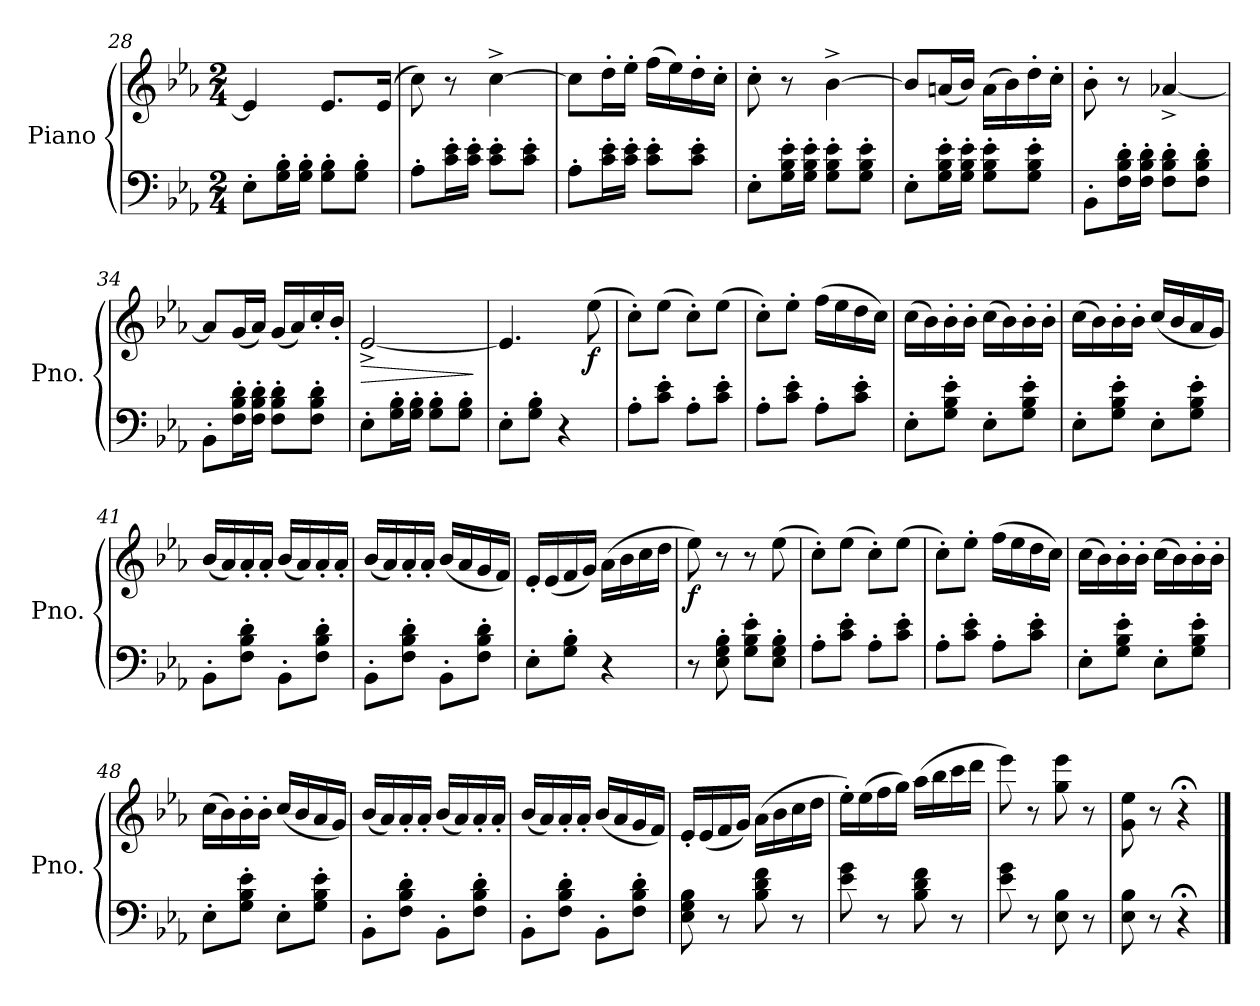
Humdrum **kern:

**kern	**kern	**dynam
*part1	*part1	*part1
*staff2	*staff1	*staff1/2
*I"Piano	*	*
*I'Pno.	*	*
*clefF4	*clefG2	*
*k[b-e-a-]	*k[b-e-a-]	*
*M2/4	*M2/4	*
=28	=28	=28
8E-'\L	4e-/]	.
16G\' 16B-\'L	.	.
16G\' 16B-\'JJ	.	.
8G\' 8B-\'L	8.e-/L	.
8G\' 8B-\'J	.	.
.	(<16e-/Jk	.
=29	=29	=29
8A-'\L	8cc\)	.
16c\' 16e-\'L	8r	.
16c\' 16e-\'JJ	.	.
8c\' 8e-\'L	[4cc^\	.
8c\' 8e-\'J	.	.
=30	=30	=30
8A-'\L	8cc\L]	.
16c\' 16e-\'L	16dd'\L	.
16c\' 16e-\'JJ	16ee-'\JJ	.
8c\' 8e-\'L	(>16ff\LL	.
.	16ee-\)	.
8c\' 8e-\'J	16dd'\	.
.	16cc'\JJ	.
=31	=31	=31
8E-'\L	8cc'\	.
16G\' 16B-\' 16e-\'L	8r	.
16G\' 16B-\' 16e-\'JJ	.	.
8G\' 8B-\' 8e-\'L	[4b-^\	.
8G\' 8B-\' 8e-\'J	.	.
=32	=32	=32
8E-'\L	8b-/L]	.
16G\' 16B-\' 16e-\'L	(<16an/L	.
16G\' 16B-\' 16e-\'JJ	16b-/JJ)	.
8G\' 8B-\' 8e-\'L	(>16a\LL	.
.	16b-\)	.
8G\' 8B-\' 8e-\'J	16dd'\	.
.	16cc'\JJ	.
=33	=33	=33
8BB-'\L	8b-'\	.
16F\' 16B-\' 16d\'L	8r	.
16F\' 16B-\' 16d\'JJ	.	.
8F\' 8B-\' 8d\'L	[4a-X^/	.
8F\' 8B-\' 8d\'J	.	.
=34	=34	=34
8BB-'\L	8a-/L]	.
16F\' 16B-\' 16d\'L	(<16g/L	.
16F\' 16B-\' 16d\'JJ	16a-/JJ)	.
8F\' 8B-\' 8d\'L	(<16g/LL	.
.	16a-/)	.
8F\' 8B-\' 8d\'J	16cc'/	.
.	16b-'/JJ	.
=35	=35	=35
!	!	!LO:HP:b
8E-'\L	[2e-^/	>
16G\' 16B-\'L	.	.
16G\' 16B-\'JJ	.	.
8G\' 8B-\'L	.	.
8G\' 8B-\'J	.	.
.	.	]
=36	=36	=36
8E-'\L	4.e-/]	.
8G\' 8B-\'J	.	.
4r	.	.
!	!	!LO:DY:b
.	(>8ee-\	f
=37	=37	=37
8A-'\L	8cc'\L)	.
8c\' 8e-\'J	(>8ee-\J	.
8A-'\L	8cc'\L)	.
8c\' 8e-\'J	(>8ee-\J	.
=38	=38	=38
8A-'\L	8cc'\L)	.
8c\' 8e-\'J	8ee-'\J	.
8A-'\L	(>16ff\LL	.
.	16ee-\	.
8c\' 8e-\'J	16dd\	.
.	16cc\JJ)	.
=39	=39	=39
8E-'\L	(>16cc\LL	.
.	16b-\)	.
8G\' 8B-\' 8e-\'J	16b-'\	.
.	16b-'\JJ	.
8E-'\L	(>16cc\LL	.
.	16b-\)	.
8G\' 8B-\' 8e-\'J	16b-'\	.
.	16b-'\JJ	.
=40	=40	=40
8E-'\L	(>16cc\LL	.
.	16b-\)	.
8G\' 8B-\' 8e-\'J	16b-'\	.
.	16b-'\JJ	.
8E-'\L	(<16cc/LL	.
.	16b-/	.
8G\' 8B-\' 8e-\'J	16a-/	.
.	16g/JJ)	.
=41	=41	=41
8BB-'\L	(<16b-/LL	.
.	16a-/)	.
8F\' 8B-\' 8d\'J	16a-'/	.
.	16a-'/JJ	.
8BB-'\L	(<16b-/LL	.
.	16a-/)	.
8F\' 8B-\' 8d\'J	16a-'/	.
.	16a-'/JJ	.
=42	=42	=42
8BB-'\L	(<16b-/LL	.
.	16a-/)	.
8F\' 8B-\' 8d\'J	16a-'/	.
.	16a-'/JJ	.
8BB-'\L	(<16b-/LL	.
.	16a-/	.
8F\' 8B-\' 8d\'J	16g/	.
.	16f/JJ)	.
=43	=43	=43
8E-'\L	16e-'/LL	.
.	(<16e-/	.
8G\' 8B-\'J	16f/	.
.	16g/JJ)	.
4r	(>16a-\LL	.
.	16b-\	.
.	16cc\	.
.	16dd\JJ	.
=44	=44	=44
!	!	!LO:DY:b
8r	8ee-\)	f
8E-\' 8G\' 8B-\'	8r	.
8G\' 8B-\' 8e-\'L	8r	.
8E-\' 8G\' 8B-\'J	(>8ee-\	.
=45	=45	=45
8A-'\L	8cc'\L)	.
8c\' 8e-\'J	(>8ee-\J	.
8A-'\L	8cc'\L)	.
8c\' 8e-\'J	(>8ee-\J	.
=46	=46	=46
8A-'\L	8cc'\L)	.
8c\' 8e-\'J	8ee-'\J	.
8A-'\L	(>16ff\LL	.
.	16ee-\	.
8c\' 8e-\'J	16dd\	.
.	16cc\JJ)	.
=47	=47	=47
8E-'\L	(>16cc\LL	.
.	16b-\)	.
8G\' 8B-\' 8e-\'J	16b-'\	.
.	16b-'\JJ	.
8E-'\L	(>16cc\LL	.
.	16b-\)	.
8G\' 8B-\' 8e-\'J	16b-'\	.
.	16b-'\JJ	.
=48	=48	=48
8E-'\L	(>16cc\LL	.
.	16b-\)	.
8G\' 8B-\' 8e-\'J	16b-'\	.
.	16b-'\JJ	.
8E-'\L	(<16cc/LL	.
.	16b-/	.
8G\' 8B-\' 8e-\'J	16a-/	.
.	16g/JJ)	.
=49	=49	=49
8BB-'\L	(<16b-/LL	.
.	16a-/)	.
8F\' 8B-\' 8d\'J	16a-'/	.
.	16a-'/JJ	.
8BB-'\L	(<16b-/LL	.
.	16a-/)	.
8F\' 8B-\' 8d\'J	16a-'/	.
.	16a-'/JJ	.
=50	=50	=50
8BB-'\L	(<16b-/LL	.
.	16a-/)	.
8F\' 8B-\' 8d\'J	16a-'/	.
.	16a-'/JJ	.
8BB-'\L	(<16b-/LL	.
.	16a-/	.
8F\' 8B-\' 8d\'J	16g/	.
.	16f/JJ)	.
=51	=51	=51
8E-\ 8G\ 8B-\	16e-'/LL	.
.	(<16e-/	.
8r	16f/	.
.	16g/JJ)	.
8B-\ 8d\ 8f\	(>16a-\LL	.
.	16b-\	.
8r	16cc\	.
.	16dd\JJ	.
=52	=52	=52
8e-\ 8g\	16ee-'\LL)	.
.	(>16ee-\	.
8r	16ff\	.
.	16gg\JJ)	.
8B-\ 8d\ 8f\	(>16aa-\LL	.
.	16bb-\	.
8r	16ccc\	.
.	16ddd\JJ	.
=53	=53	=53
8e-\ 8g\	8eee-\)	.
8r	8r	.
8E-\ 8B-\	8gg\ 8eee-\	.
8r	8r	.
=54	=54	=54
8E-\ 8B-\	8g\ 8ee-\	.
8r	8r	.
4r;<	4r;<	.
==	==	==
*-	*-	*-
